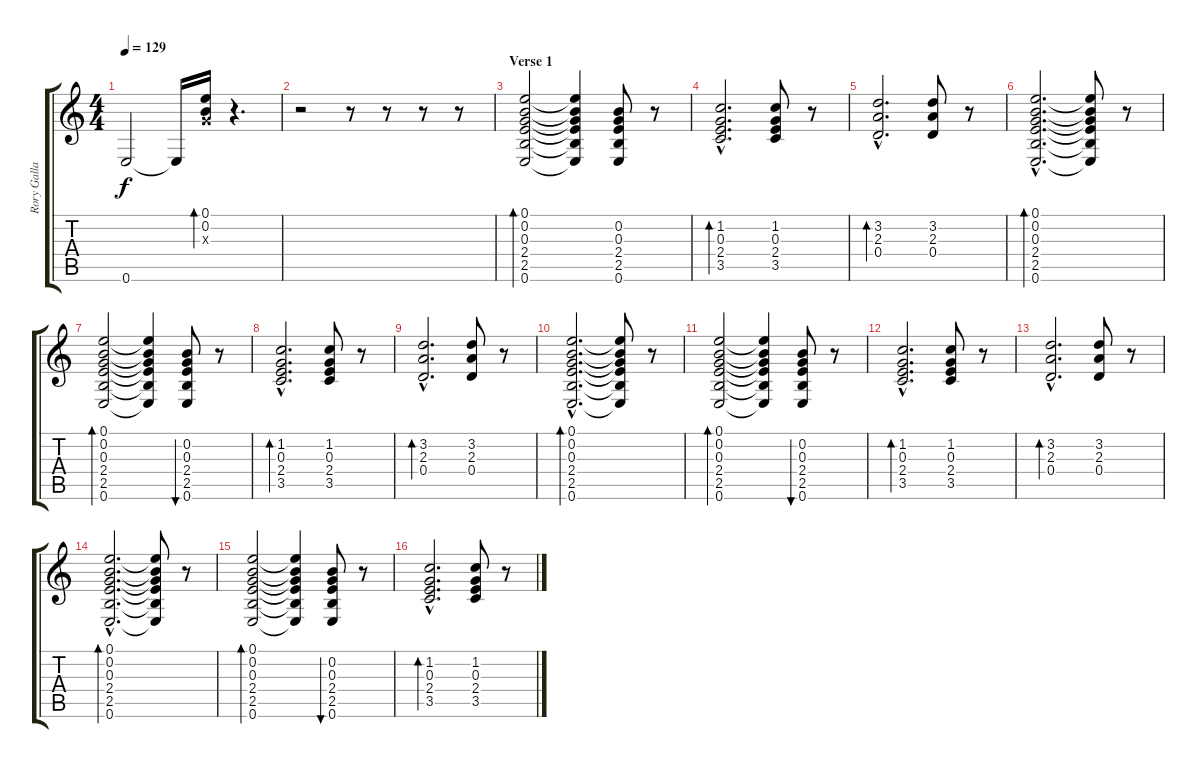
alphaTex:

\track ("Rory Gallagher" "Rory Galla") {instrument overdrivenguitar}
\staff {score tabs}
\tuning (E4 B3 G3 D3 A2 E2) {hide}
\ts (4 4)
\tempo 129
\clef g2
\ks c
0.6.2{dy f instrument overdrivenguitar} 0.6{t}.16 (0.1 0.2 0.3{x}).16{bd 60} r.4{d} |
r.2 r.8 r.8 r.8 r.8 |
\section ("" "Verse 1")
(0.1 0.2 0.3 2.4 2.5 0.6).2{bd 120} (0.1{t} 0.2{t} 0.3{t} 2.4{t} 2.5{t} 0.6{t}).4 (0.2 0.3 2.4 2.5 0.6).8 r.8 |
(1.2{hac} 0.3{hac} 2.4{hac} 3.5{hac}).2{d bd 60} (1.2 0.3 2.4 3.5).8 r.8 |
(3.2{hac} 2.3{hac} 0.4{hac}).2{d bd 60} (3.2 2.3 0.4).8 r.8 |
(0.1{hac} 0.2{hac} 0.3{hac} 2.4{hac} 2.5{hac} 0.6{hac}).2{d bd 60} (0.1{t} 0.2{t} 0.3{t} 2.4{t} 2.5{t} 0.6{t}).8 r.8 |
(0.1 0.2 0.3 2.4 2.5 0.6).2{bd 120} (0.1{t} 0.2{t} 0.3{t} 2.4{t} 2.5{t} 0.6{t}).4 (0.2 0.3 2.4 2.5 0.6).8{bu 120} r.8 |
(1.2{hac} 0.3{hac} 2.4{hac} 3.5{hac}).2{d bd 60} (1.2 0.3 2.4 3.5).8 r.8 |
(3.2{hac} 2.3{hac} 0.4{hac}).2{d bd 60} (3.2 2.3 0.4).8 r.8 |
(0.1{hac} 0.2{hac} 0.3{hac} 2.4{hac} 2.5{hac} 0.6{hac}).2{d bd 60} (0.1{t} 0.2{t} 0.3{t} 2.4{t} 2.5{t} 0.6{t}).8 r.8 |
(0.1 0.2 0.3 2.4 2.5 0.6).2{bd 120} (0.1{t} 0.2{t} 0.3{t} 2.4{t} 2.5{t} 0.6{t}).4 (0.2 0.3 2.4 2.5 0.6).8{bu 120} r.8 |
(1.2{hac} 0.3{hac} 2.4{hac} 3.5{hac}).2{d bd 60} (1.2 0.3 2.4 3.5).8 r.8 |
(3.2{hac} 2.3{hac} 0.4{hac}).2{d bd 60} (3.2 2.3 0.4).8 r.8 |
(0.1{hac} 0.2{hac} 0.3{hac} 2.4{hac} 2.5{hac} 0.6{hac}).2{d bd 60} (0.1{t} 0.2{t} 0.3{t} 2.4{t} 2.5{t} 0.6{t}).8 r.8 |
(0.1 0.2 0.3 2.4 2.5 0.6).2{bd 120} (0.1{t} 0.2{t} 0.3{t} 2.4{t} 2.5{t} 0.6{t}).4 (0.2 0.3 2.4 2.5 0.6).8{bu 120} r.8 |
(1.2{hac} 0.3{hac} 2.4{hac} 3.5{hac}).2{d bd 60} (1.2 0.3 2.4 3.5).8 r.8
